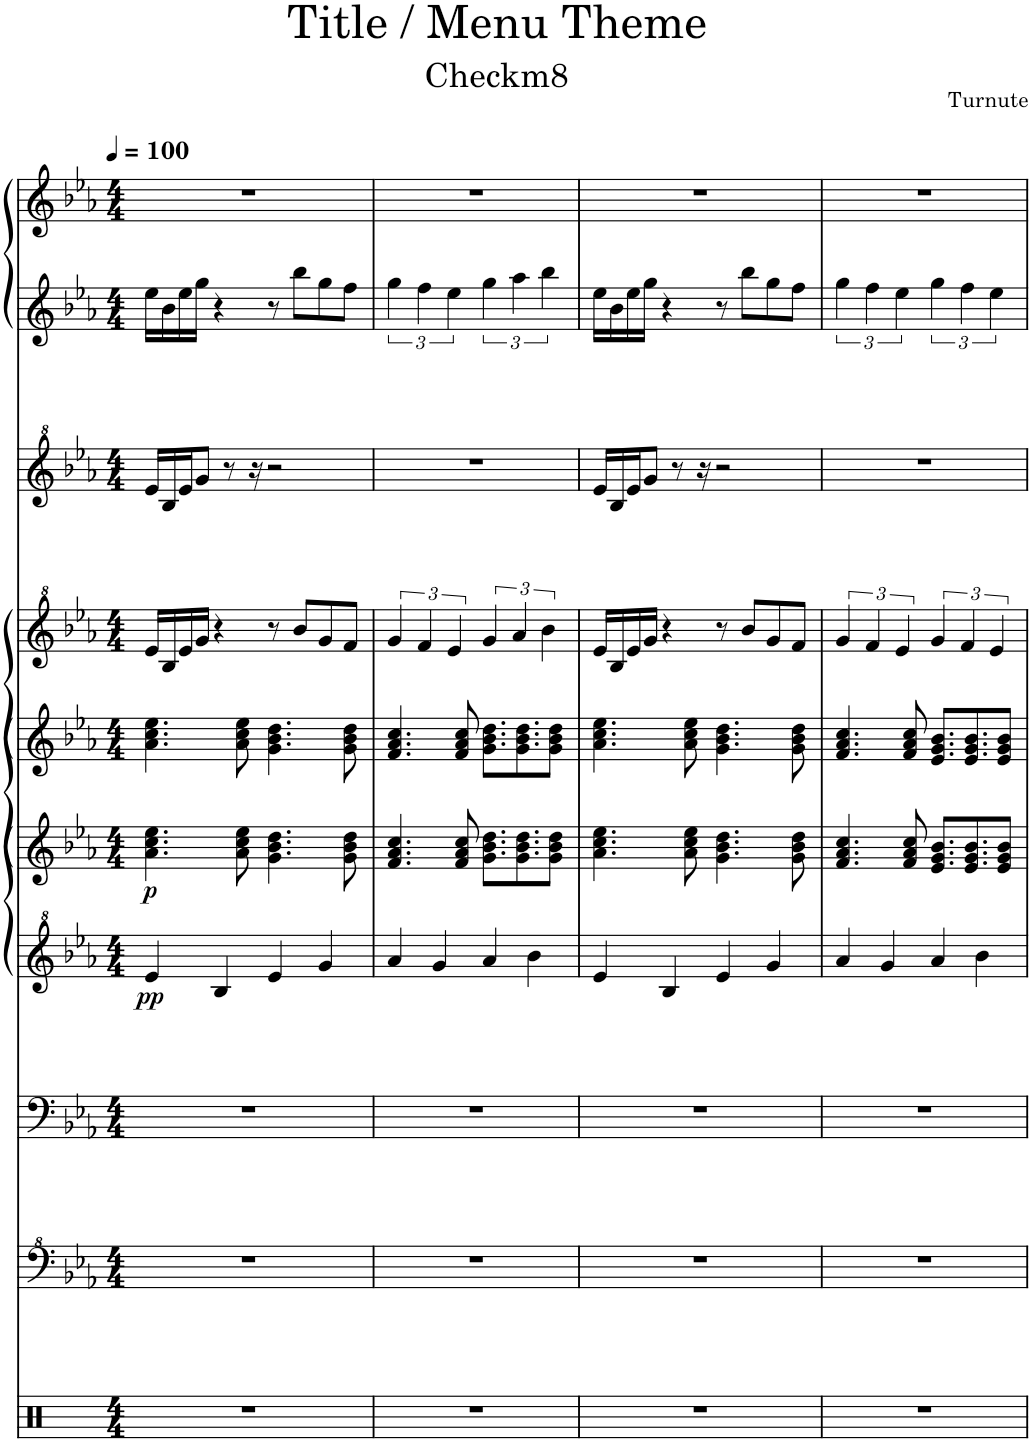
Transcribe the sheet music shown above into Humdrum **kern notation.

**kern	**kern	**kern	**kern	**dynam	**kern	**dynam	**kern	**kern	**kern	**kern	**kern
*part10	*part9	*part8	*part7	*part7	*part6	*part6	*part5	*part4	*part3	*part2	*part1
*staff10	*staff9	*staff8	*staff7	*staff7	*staff6	*staff6	*staff5	*staff4	*staff3	*staff2	*staff1
*I"Batterie	*I"Basse électrique	*I"Basse électrique fretless	*I"Guitare électrique	*	*I"Synthétiseur de maillets	*	*I"Piano 2	*I"Piano 1	*I"Violon	*I"Flûte	*I"Synthétiseur de maillets
*	*	*	*	*	*	*	*I'Pno	*I'Pno	*I'Vln	*I'Fl	*
*clefX	*clefF^4	*clefF4	*clefG^2	*	*clefG2	*	*clefG2	*clefG^2	*clefG^2	*clefG2	*clefG2
*	*Trd7c12	*Trd7c12	*	*	*	*	*	*	*	*	*
*k[]	*k[b-e-a-]	*k[b-e-a-]	*k[b-e-a-]	*	*k[b-e-a-]	*	*k[b-e-a-]	*k[b-e-a-]	*k[b-e-a-]	*k[b-e-a-]	*k[b-e-a-]
*M4/4	*M4/4	*M4/4	*M4/4	*	*M4/4	*	*M4/4	*M4/4	*M4/4	*M4/4	*M4/4
*MM100	*MM100	*MM100	*MM100	*	*MM100	*	*MM100	*MM100	*MM100	*MM100	*MM100
=1	=1	=1	=1	=1	=1	=1	=1	=1	=1	=1	=1
!	!	!	!	!LO:DY:b	!	!LO:DY:b	!	!	!	!	!
1r	1r	1r	4ee-/	pp	4.a-\ 4.cc\ 4.ee-\	p	4.a-\ 4.cc\ 4.ee-\	16ee-/LL	16ee-/LL	16ee-\LL	1r
.	.	.	.	.	.	.	.	16b-/	16b-/	16b-\	.
.	.	.	.	.	.	.	.	16ee-/	16ee-/J	16ee-\	.
.	.	.	.	.	.	.	.	16gg/JJ	8gg/J	16gg\JJ	.
.	.	.	4b-/	.	.	.	.	4r	.	4r	.
.	.	.	.	.	.	.	.	.	8r	.	.
.	.	.	.	.	8a-\ 8cc\ 8ee-\	.	8a-\ 8cc\ 8ee-\	.	.	.	.
.	.	.	.	.	.	.	.	.	16r	.	.
.	.	.	4ee-/	.	4.g\ 4.b-\ 4.dd\	.	4.g\ 4.b-\ 4.dd\	8r	2r	8r	.
.	.	.	.	.	.	.	.	8bb-/L	.	8bb-\L	.
.	.	.	4gg/	.	.	.	.	8gg/	.	8gg\	.
.	.	.	.	.	8g\ 8b-\ 8dd\	.	8g\ 8b-\ 8dd\	8ff/J	.	8ff\J	.
=2	=2	=2	=2	=2	=2	=2	=2	=2	=2	=2	=2
1r	1r	1r	4aa-/	.	4.f/ 4.a-/ 4.cc/	.	4.f/ 4.a-/ 4.cc/	6gg/	1r	6gg\	1r
.	.	.	.	.	.	.	.	6ff/	.	6ff\	.
.	.	.	4gg/	.	.	.	.	.	.	.	.
.	.	.	.	.	.	.	.	6ee-/	.	6ee-\	.
.	.	.	.	.	8f/ 8a-/ 8cc/	.	8f/ 8a-/ 8cc/	.	.	.	.
.	.	.	4aa-/	.	8.g\ 8.b-\ 8.dd\L	.	8.g\ 8.b-\ 8.dd\L	6gg/	.	6gg\	.
.	.	.	.	.	.	.	.	6aa-/	.	6aa-\	.
.	.	.	.	.	8.g\ 8.b-\ 8.dd\	.	8.g\ 8.b-\ 8.dd\	.	.	.	.
.	.	.	4bb-\	.	.	.	.	.	.	.	.
.	.	.	.	.	.	.	.	6bb-\	.	6bb-\	.
.	.	.	.	.	8g\ 8b-\ 8dd\J	.	8g\ 8b-\ 8dd\J	.	.	.	.
=3	=3	=3	=3	=3	=3	=3	=3	=3	=3	=3	=3
1r	1r	1r	4ee-/	.	4.a-\ 4.cc\ 4.ee-\	.	4.a-\ 4.cc\ 4.ee-\	16ee-/LL	16ee-/LL	16ee-\LL	1r
.	.	.	.	.	.	.	.	16b-/	16b-/	16b-\	.
.	.	.	.	.	.	.	.	16ee-/	16ee-/J	16ee-\	.
.	.	.	.	.	.	.	.	16gg/JJ	8gg/J	16gg\JJ	.
.	.	.	4b-/	.	.	.	.	4r	.	4r	.
.	.	.	.	.	.	.	.	.	8r	.	.
.	.	.	.	.	8a-\ 8cc\ 8ee-\	.	8a-\ 8cc\ 8ee-\	.	.	.	.
.	.	.	.	.	.	.	.	.	16r	.	.
.	.	.	4ee-/	.	4.g\ 4.b-\ 4.dd\	.	4.g\ 4.b-\ 4.dd\	8r	2r	8r	.
.	.	.	.	.	.	.	.	8bb-/L	.	8bb-\L	.
.	.	.	4gg/	.	.	.	.	8gg/	.	8gg\	.
.	.	.	.	.	8g\ 8b-\ 8dd\	.	8g\ 8b-\ 8dd\	8ff/J	.	8ff\J	.
=4	=4	=4	=4	=4	=4	=4	=4	=4	=4	=4	=4
1r	1r	1r	4aa-/	.	4.f/ 4.a-/ 4.cc/	.	4.f/ 4.a-/ 4.cc/	6gg/	1r	6gg\	1r
.	.	.	.	.	.	.	.	6ff/	.	6ff\	.
.	.	.	4gg/	.	.	.	.	.	.	.	.
.	.	.	.	.	.	.	.	6ee-/	.	6ee-\	.
.	.	.	.	.	8f/ 8a-/ 8cc/	.	8f/ 8a-/ 8cc/	.	.	.	.
.	.	.	4aa-/	.	8.e-/ 8.g/ 8.b-/L	.	8.e-/ 8.g/ 8.b-/L	6gg/	.	6gg\	.
.	.	.	.	.	.	.	.	6ff/	.	6ff\	.
.	.	.	.	.	8.e-/ 8.g/ 8.b-/	.	8.e-/ 8.g/ 8.b-/	.	.	.	.
.	.	.	4bb-\	.	.	.	.	.	.	.	.
.	.	.	.	.	.	.	.	6ee-/	.	6ee-\	.
.	.	.	.	.	8e-/ 8g/ 8b-/J	.	8e-/ 8g/ 8b-/J	.	.	.	.
=	=	=	=	=	=	=	=	=	=	=	=
*-	*-	*-	*-	*-	*-	*-	*-	*-	*-	*-	*-
